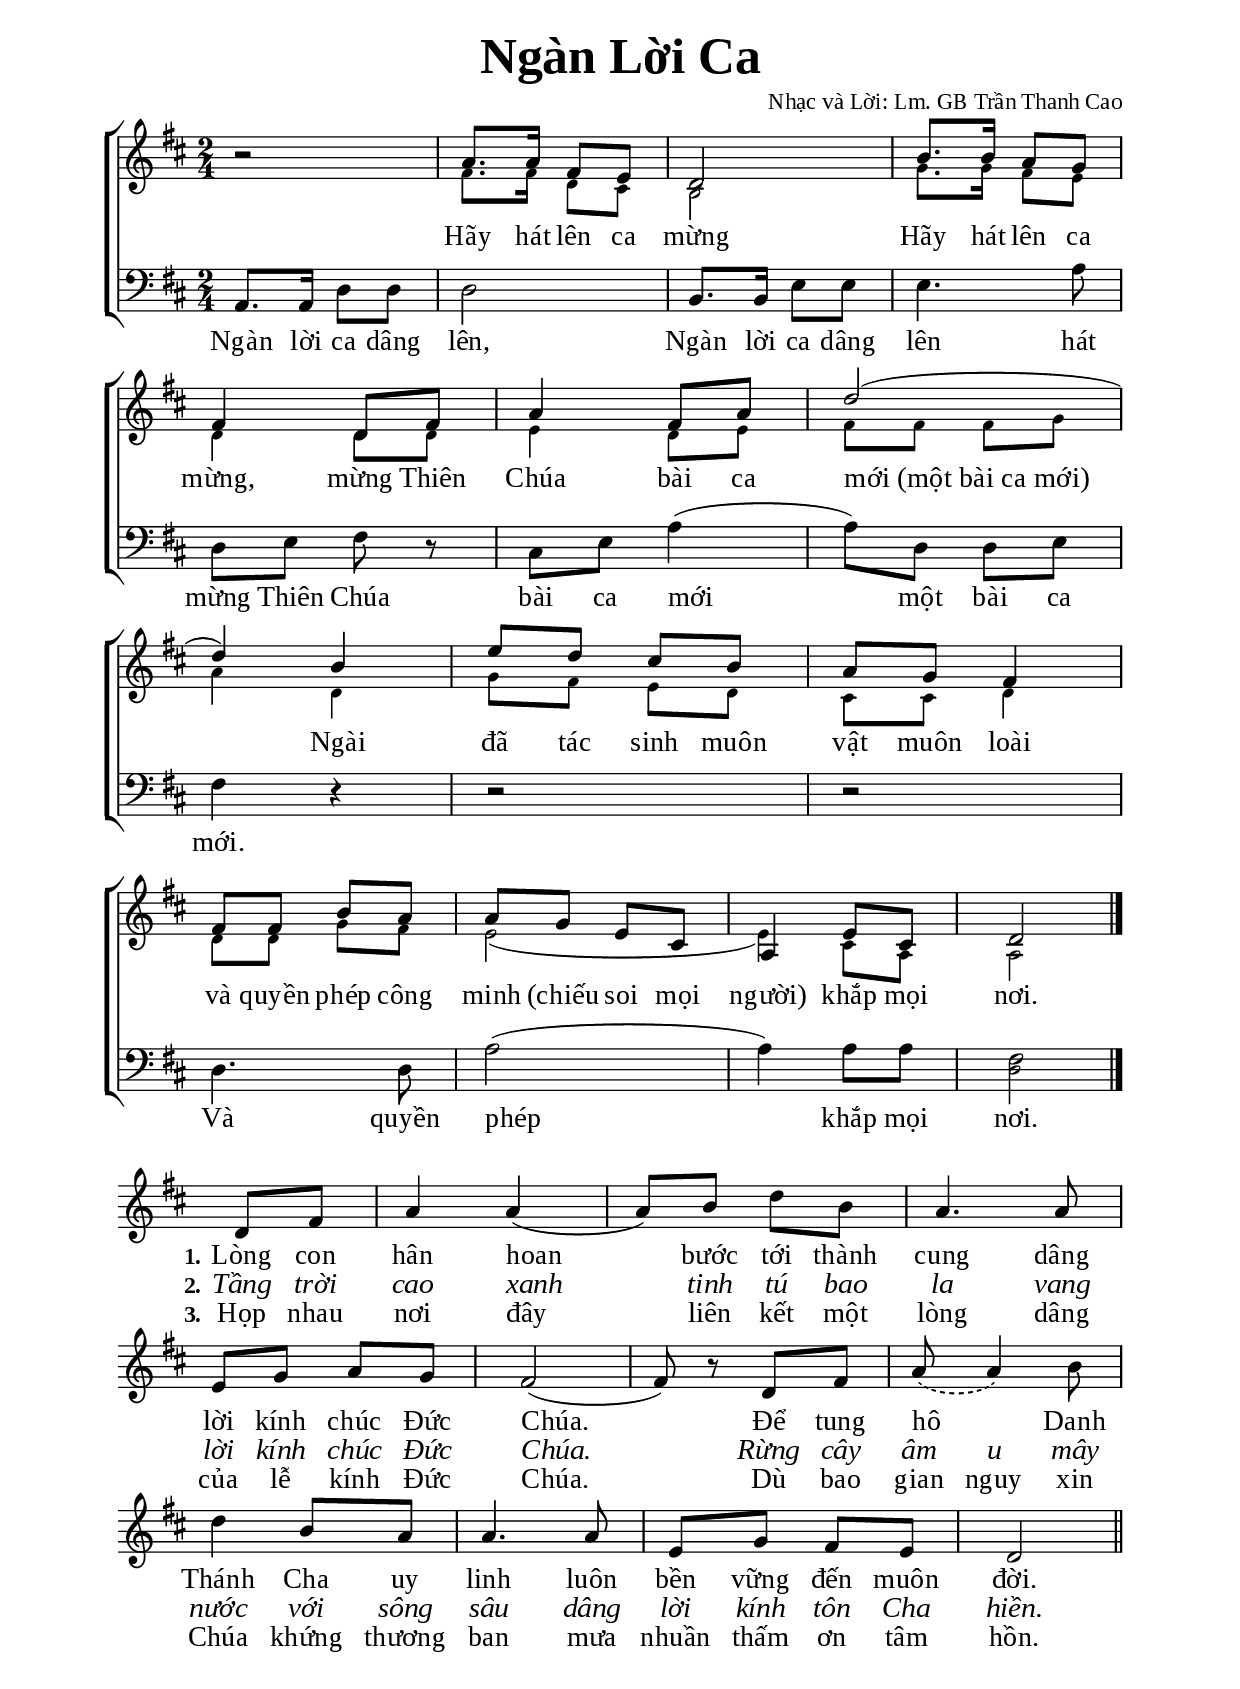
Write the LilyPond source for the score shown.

% Cài đặt chung
\version "2.22.1"
\include "english.ly"

\header {
  title = \markup { \fontsize #3 "Ngàn Lời Ca" }
  composer = "Nhạc và Lời: Lm. GB Trần Thanh Cao"
  %arranger = " "
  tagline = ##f
}

% Nhạc điệp khúc
nhacDiepKhucSop = \relative c'' {
  r2 |
  a8. a16 fs8 e |
  d2 |
  b'8. b16 a8 g |
  fs4 d8 fs |
  a4 fs8 a |
  d2 ( |
  d4) b |
  e8 d cs b |
  a g fs4 |
  fs8 fs b a |
  a g e cs |
  a4 e'8 cs |
  d2 \bar "|."
}

nhacDiepKhucAlto = \relative c' {
  r2 |
  fs8. fs16 d8 cs |
  b2 |
  g'8. g16 fs8 e |
  d4 d8 d |
  e4 d8 e |
  fs8 
  fs fs g |
  a4 d, |
  g8 fs e d |
  cs cs d4 |
  d8 d g fs |
  e2 ( |
  e4) cs8 a |
  a2
}

nhacDiepKhucBas = \relative c {
  a8. a16 d8 d |
  d2 |
  b8. b16 e8 e |
  e4. a8 |
  d, e fs r |
  cs e a4 ( |
  a8) d, d e |
  fs4 r |
  r2 |
  r2 |
  d4. d8 |
  a'2 ( |
  a4) a8 a |
  <fs \tweak font-size #-2 d>2
}

% Nhạc phiên khúc
nhacPhienKhuc = \relative c' {
  \partial 4 d8 fs |
  a4 a ( |
  a8) b d b |
  a4. a8 |
  e g a g |
  fs2 ( |
  fs8) r d fs |
  \phrasingSlurDashed a8 \(a4\) b8 |
  d4 b8 a |
  a4. a8 |
  e g fs e |
  d2 \bar "||"
}

% Lời điệp khúc
loiDiepKhucSop = \lyricmode {
  Hãy hát lên ca mừng
  Hãy hát lên ca mừng,
  mừng Thiên Chúa bài ca "mới (một bài ca mới)"
  Ngài đã tác sinh muôn vật muôn loài
  và quyền phép công minh
  (chiếu soi mọi người) khắp mọi nơi.
}

loiDiepKhucBas = \lyricmode {
  Ngàn lời ca dâng lên,
  Ngàn lời ca dâng lên
  hát mừng Thiên Chúa bài ca mới
  một bài ca mới.
  Và quyền phép khắp mọi nơi.
}

% Lời phiên khúc
loiPhienKhucMot = \lyricmode {
  \set stanza = #"1."
  Lòng con hân hoan bước tới thành cung dâng lời kính chúc Đức Chúa.
  Để tung hô _ Danh Thánh Cha uy linh luôn bền vững đến muôn đời.
}

loiPhienKhucHai = \lyricmode {
  \override Lyrics.LyricText.font-shape = #'italic
  \set stanza = #"2."
  Tầng trời cao xanh tinh tú bao la vang lời kính chúc Đức Chúa.
  Rừng cây âm u mây nước với sông sâu dâng lời kính tôn Cha hiền.
}

loiPhienKhucBa = \lyricmode {
  \set stanza = #"3."
  Họp nhau nơi đây liên kết một lòng dâng của lễ kính Đức Chúa.
  Dù bao gian nguy xin Chúa khứng thương ban mưa nhuần thấm ơn tâm hồn.
}

% Dàn trang
\paper {
  #(set-paper-size "a4")
  top-margin = 10\mm
  bottom-margin = 10\mm
  left-margin = 20\mm
  right-margin = 20\mm
  indent = #0
  #(define fonts
    (make-pango-font-tree
      "Liberation Serif"
      "Liberation Serif"
      "Liberation Serif"
      (/ 20 20)))
  page-count = #1
}

\score {
  \new ChoirStaff <<
    \new Staff \with {
        \consists "Merge_rests_engraver"
        %\magnifyStaff #(magstep +1)
      }
      <<
        \clef "treble"
        \new Voice = beSop {
          \voiceOne \key d \major \time 2/4 \nhacDiepKhucSop
        }
        \new Voice = beAlto {
          \override NoteHead.font-size = #-2
          \voiceTwo \key d \major \time 2/4 \nhacDiepKhucAlto
        }
        \new Lyrics \lyricsto beSop \loiDiepKhucSop
    >>
    \new Staff \with {
        \consists "Merge_rests_engraver"
        %\magnifyStaff #(magstep +1)
      }
      <<
        \clef "bass"
        \new Voice = beBas {
          \key d \major \time 2/4 \nhacDiepKhucBas
        }
        \new Lyrics \lyricsto beBas \loiDiepKhucBas
    >>
  >>
  \layout {
    \override Lyrics.LyricText.font-size = #+2
    \override Lyrics.LyricSpace.minimum-distance = #0.5
    \override Score.BarNumber.break-visibility = ##(#f #f #f)
    \override Score.SpacingSpanner.uniform-stretching = ##t
  }
}

\score {
  \new ChoirStaff <<
    \new Staff = phienKhuc \with {
        %\magnifyStaff #(magstep +1)
      }
      <<
      \new Voice = beSop {
        \key d \major \time 2/4 \nhacPhienKhuc
      }
    >>
    \new Lyrics \lyricsto beSop \loiPhienKhucMot
    \new Lyrics \lyricsto beSop \loiPhienKhucHai
    \new Lyrics \lyricsto beSop \loiPhienKhucBa
  >>
  \layout {
    \override Staff.TimeSignature.transparent = ##t
    \override Lyrics.LyricText.font-size = #+2
    \override Lyrics.LyricSpace.minimum-distance = #2.0
    \override Score.BarNumber.break-visibility = ##(#f #f #f)
    \override Score.SpacingSpanner.uniform-stretching = ##t
  } 
}
